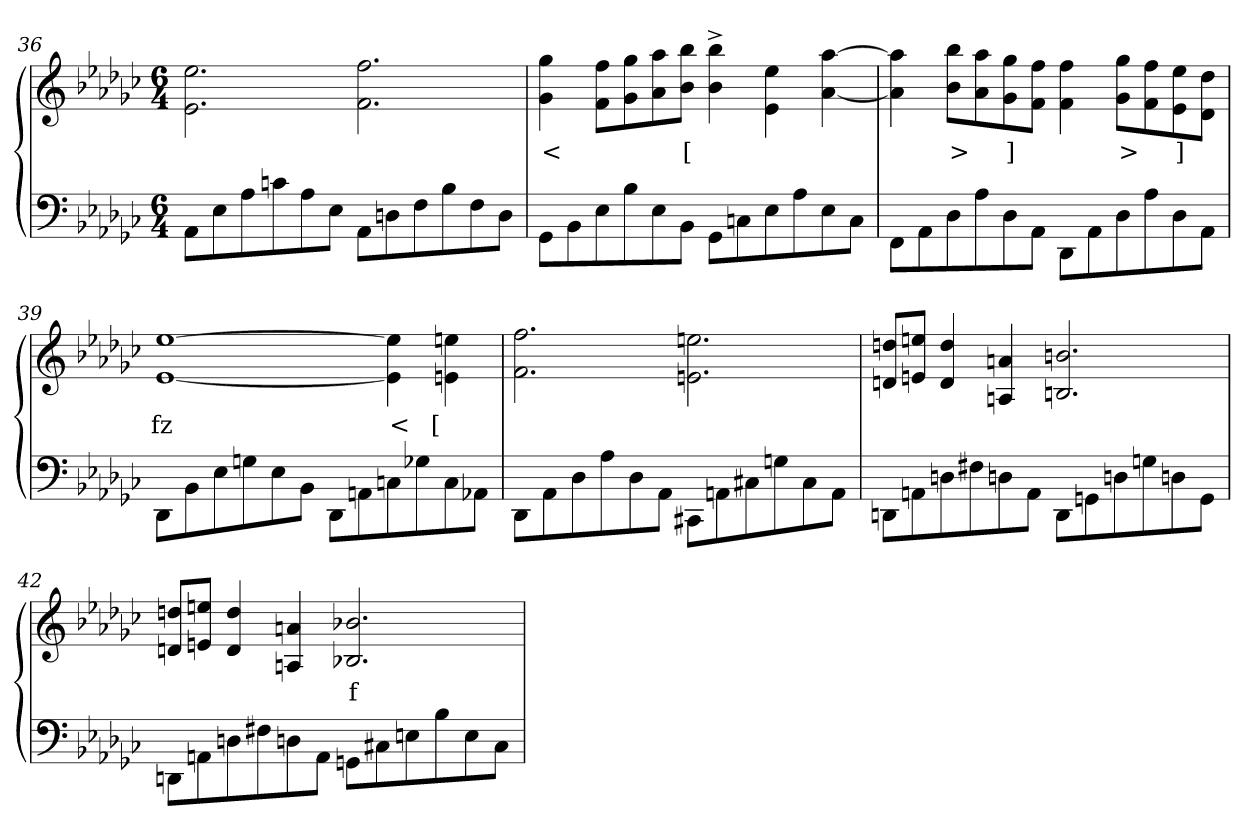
**kern	**kern	**text
*part2	*part1	*part1
*staff2	*staff1	*staff1
*clefF4	*clefG2	*
*k[b-e-a-d-g-c-]	*k[b-e-a-d-g-c-]	*
*M6/4	*M6/4	*
=36	=36	=36
8AA-L	2.ee-\ 2.e-\	.
8E-	.	.
8A-	.	.
8cn	.	.
8A-	.	.
8E-J	.	.
8AA-L	2.ff 2.f	.
8Dn	.	.
8F	.	.
8B-	.	.
8F	.	.
8DJ	.	.
=37	=37	=37
8GG-\L	4gg- 4g-	<
8BB-	.	.
8E-	8ff 8fL	.
8B-	8gg- 8g-	.
8E-	8aa- 8a-	.
8BB-J	8bb- 8b-J	[
8GG-L	4bb-^> 4b-^>	.
8Cn	.	.
8E-	4ee-\ 4e-\	.
8A-	.	.
8E-	[4aa- [4a-	.
8CJ	.	.
=38	=38	=38
8FF\L	4aa-] 4a-]	.
8AA-	.	.
8D-	8bb- 8b-L	>
8A-	8aa- 8a-	.
8D-	8gg- 8g-	]
8AA-J	8ff 8fJ	.
8DD-\L	4ff 4f	.
8AA-	.	.
8D-	8gg- 8g-L	>
8A-	8ff 8f	.
8D-	8ee- 8e-	]
8AA-J	8dd- 8d-J	.
=39	=39	=39
8DD-\L	[1ee- [1e-	fz
8BB-	.	.
8E-	.	.
8Gn	.	.
8E-	.	.
8BB-J	.	.
8DD-\L	.	.
8AAn	.	.
8Cn	4ee-\] 4e-\]	<
8G-X	.	.
8C	4een\ 4en\	[
8AA-XJ	.	.
=40	=40	=40
8DD-\L	2.ff 2.f	.
8AA-	.	.
8D-	.	.
8A-	.	.
8D-	.	.
8AA-J	.	.
8CC#X\L	2.een\ 2.en\	.
8AAn	.	.
8C#	.	.
8Gn	.	.
8C#	.	.
8AAJ	.	.
=41	=41	=41
8DDn\L	8ddn 8dnL	.
8AAn	8een 8enJ	.
8Dn	4dd 4d	.
8F#X	.	.
8Dn	4an 4An	.
8AAJ	.	.
8DD\L	2.bn 2.Bn	.
8GGn	.	.
8Dn	.	.
8Gn	.	.
8Dn	.	.
8GGJ	.	.
=42	=42	=42
8DDn\L	8ddn 8dnL	.
8AAn	8een 8enJ	.
8Dn	4dd 4d	.
8F#X	.	.
8Dn	4an 4An	.
8AAJ	.	.
8GGnL	2.b-X 2.B-X	f
8C#X	.	.
8En	.	.
8B-	.	.
8E	.	.
8C#J	.	.
=	=	=
*-	*-	*-
